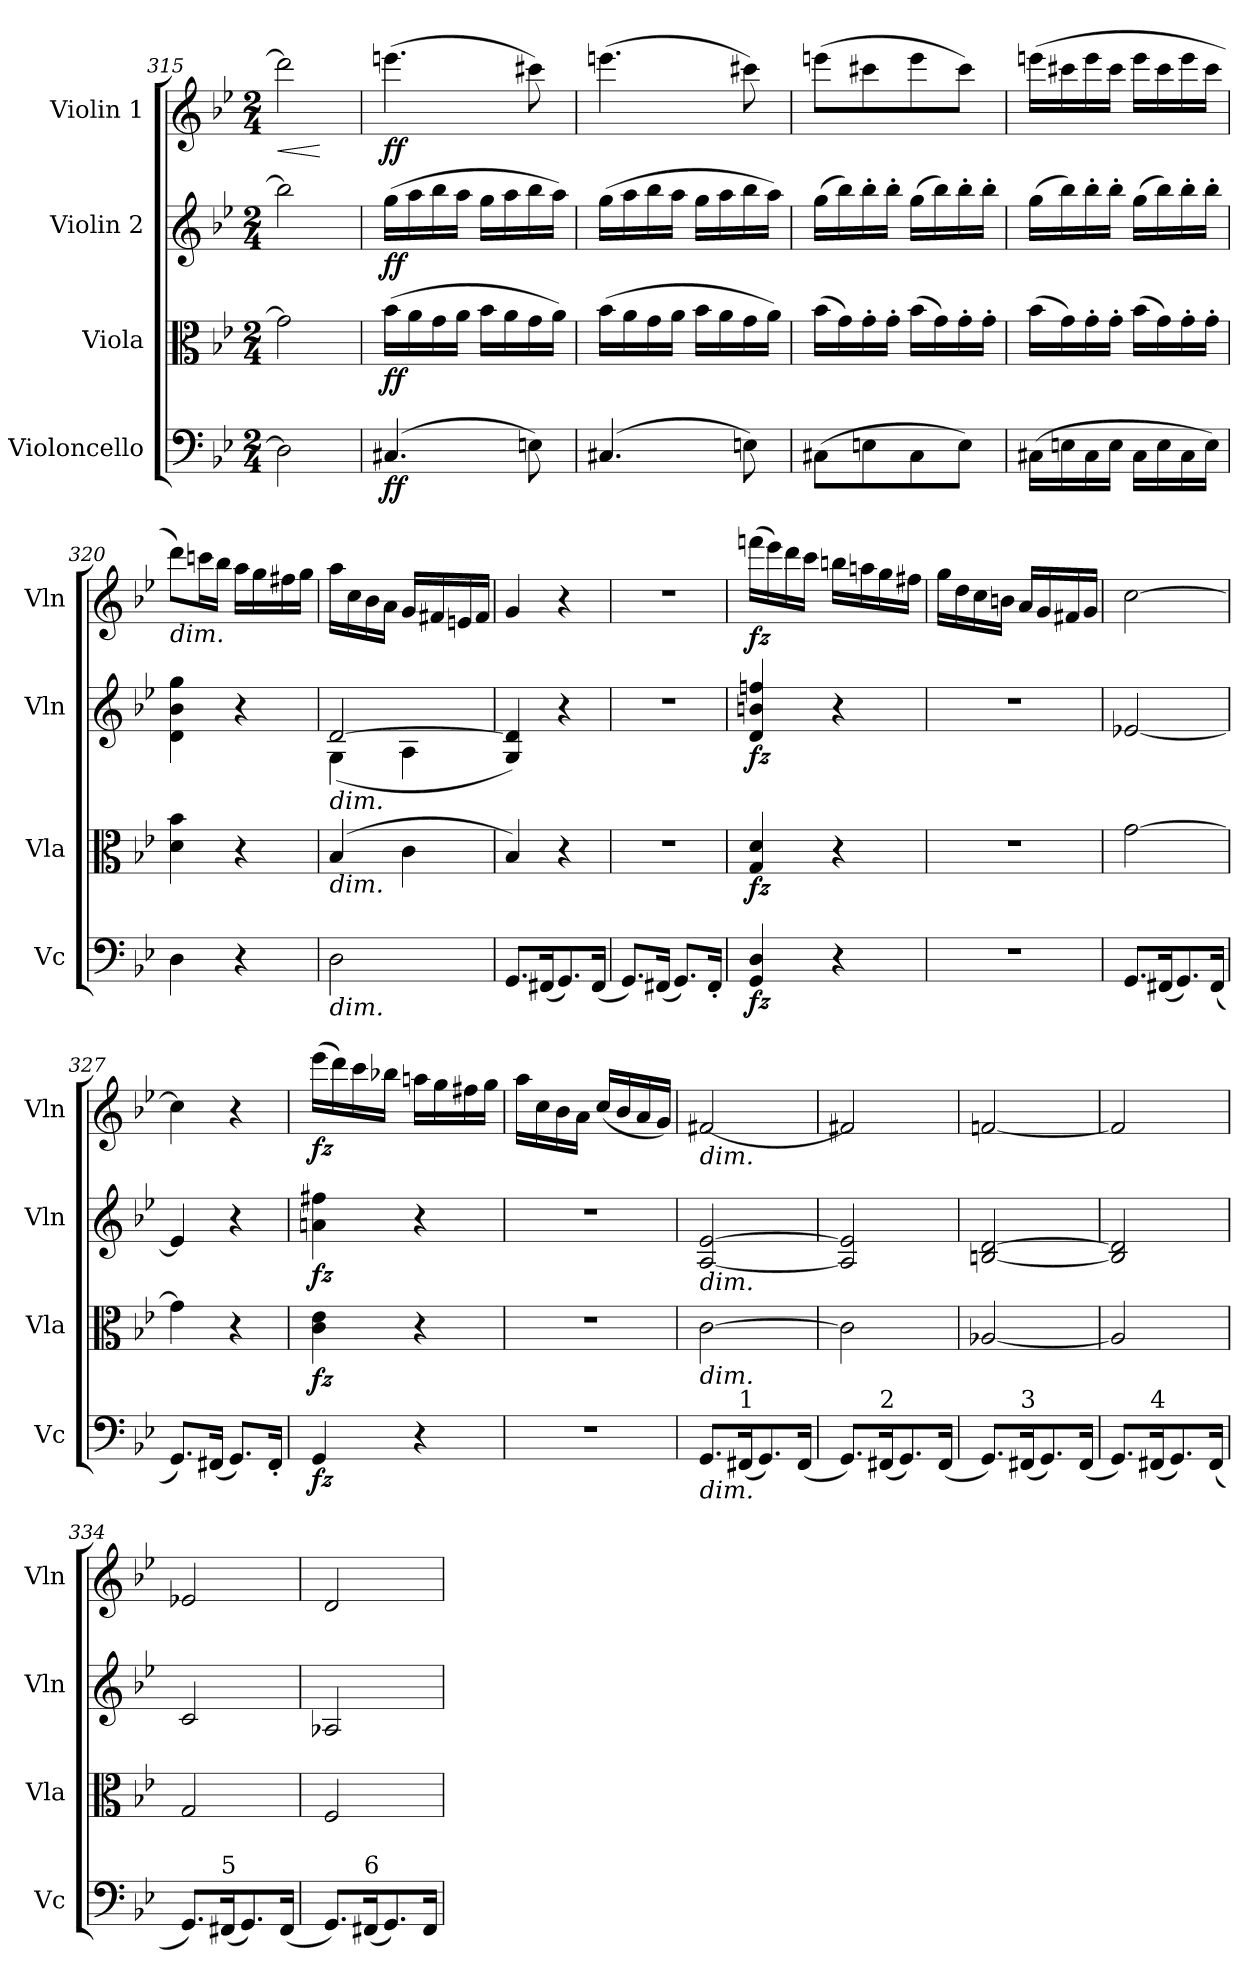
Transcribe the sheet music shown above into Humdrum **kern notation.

**kern	**dynam	**kern	**dynam	**kern	**dynam	**kern	**dynam
*part4	*part4	*part3	*part3	*part2	*part2	*part1	*part1
*staff4	*staff4	*staff3	*staff3	*staff2	*staff2	*staff1	*staff1
*I"Violoncello	*	*I"Viola	*	*I"Violin 2	*	*I"Violin 1	*
*I'Vc	*	*I'Vla	*	*I'Vln	*	*I'Vln	*
*clefF4	*	*clefC3	*	*clefG2	*	*clefG2	*
*k[b-e-]	*	*k[b-e-]	*	*k[b-e-]	*	*k[b-e-]	*
*M2/4	*	*M2/4	*	*M2/4	*	*M2/4	*
=315	=315	=315	=315	=315	=315	=315	=315
!	!	!	!	!	!	!	!LO:HP:b
2D\]	.	2g\]	.	2bb-\]	.	2ddd\]	<
.	.	.	.	.	.	.	[
=316	=316	=316	=316	=316	=316	=316	=316
!	!LO:DY:b	!	!LO:DY:b	!	!LO:DY:b	!	!LO:DY:b
(4.C#X/	ff	(16b-\LL	ff	(16gg\LL	ff	(4.eeen\	ff
.	.	16a\	.	16aa\	.	.	.
.	.	16g\	.	16bb-\	.	.	.
.	.	16a\JJ	.	16aa\JJ	.	.	.
.	.	16b-\LL	.	16gg\LL	.	.	.
.	.	16a\	.	16aa\	.	.	.
8En\)	.	16g\	.	16bb-\	.	8ccc#X\)	.
.	.	16a\JJ)	.	16aa\JJ)	.	.	.
!!LO:LB:g=z
=317	=317	=317	=317	=317	=317	=317	=317
(4.C#X/	.	(16b-\LL	.	(16gg\LL	.	(4.eeen\	.
.	.	16a\	.	16aa\	.	.	.
.	.	16g\	.	16bb-\	.	.	.
.	.	16a\JJ	.	16aa\JJ	.	.	.
.	.	16b-\LL	.	16gg\LL	.	.	.
.	.	16a\	.	16aa\	.	.	.
8En\)	.	16g\	.	16bb-\	.	8ccc#X\)	.
.	.	16a\JJ)	.	16aa\JJ)	.	.	.
=318	=318	=318	=318	=318	=318	=318	=318
(8C#X\L	.	(16b-\LL	.	(16gg\LL	.	(8eeen\L	.
.	.	16g\)	.	16bb-\)	.	.	.
8En\	.	16g'\	.	16bb-'\	.	8ccc#X\	.
.	.	16g'\JJ	.	16bb-'\JJ	.	.	.
8C#\	.	(16b-\LL	.	(16gg\LL	.	8eee\	.
.	.	16g\)	.	16bb-\)	.	.	.
8E\J)	.	16g'\	.	16bb-'\	.	8ccc#\J)	.
.	.	16g'\JJ	.	16bb-'\JJ	.	.	.
=319	=319	=319	=319	=319	=319	=319	=319
(16C#X\LL	.	(16b-\LL	.	(16gg\LL	.	(16eeen\LL	.
16En\	.	16g\)	.	16bb-\)	.	16ccc#X\	.
16C#\	.	16g'\	.	16bb-'\	.	16eee\	.
16E\JJ	.	16g'\JJ	.	16bb-'\JJ	.	16ccc#\JJ	.
16C#\LL	.	(16b-\LL	.	(16gg\LL	.	16eee\LL	.
16E\	.	16g\)	.	16bb-\)	.	16ccc#\	.
16C#\	.	16g'\	.	16bb-'\	.	16eee\	.
16E\JJ)	.	16g'\JJ	.	16bb-'\JJ	.	16ccc#\JJ	.
=320	=320	=320	=320	=320	=320	=320	=320
!	!	!	!	!	!	!LO:TX:b:i:t=dim.	!
4D\	.	4d\ 4b-\	.	4d\ 4b-\ 4gg\	.	8ddd\L)	.
.	.	.	.	.	.	16cccn\L	.
.	.	.	.	.	.	16bb-\JJ	.
4r	.	4r	.	4r	.	16aa\LL	.
.	.	.	.	.	.	16gg\	.
.	.	.	.	.	.	16ff#X\	.
.	.	.	.	.	.	16gg\JJ	.
=321	=321	=321	=321	=321	=321	=321	=321
*	*	*	*	*^	*	*	*
!	!	!	!	!LO:TX:b:i:t=dim.	!	!	!	!
!	!	!LO:TX:b:i:t=dim.	!	!	!	!	!	!
!LO:TX:b:i:t=dim.	!	!	!	!	!	!	!	!
2D\	.	(4B-/	.	[2d/	(4G\	.	16aa\LL	.
.	.	.	.	.	.	.	16cc\	.
.	.	.	.	.	.	.	16b-\	.
.	.	.	.	.	.	.	16a\JJ	.
.	.	4c\	.	.	4A\	.	16g/LL	.
.	.	.	.	.	.	.	16f#X/	.
.	.	.	.	.	.	.	16en/	.
.	.	.	.	.	.	.	16f#/JJ	.
*	*	*	*	*v	*v	*	*	*
!!LO:LB:g=z
=322	=322	=322	=322	=322	=322	=322	=322
8.GG/L	.	4B-/)	.	4G/ 4d/])	.	4g/	.
(16FF#X/K	.	.	.	.	.	.	.
8.GG/)	.	4r	.	4r	.	4r	.
(16FF#/Jk	.	.	.	.	.	.	.
=323	=323	=323	=323	=323	=323	=323	=323
8.GG/L)	.	2r	.	2r	.	2r	.
(16FF#X/Jk	.	.	.	.	.	.	.
8.GG/L)	.	.	.	.	.	.	.
16FF#'/Jk	.	.	.	.	.	.	.
=324	=324	=324	=324	=324	=324	=324	=324
!	!LO:DY:b	!	!LO:DY:b	!	!LO:DY:b	!	!LO:DY:b
4GG/ 4D/	fz	4G/ 4d/	fz	4d/ 4bn/ 4ffn/	fz	(16fffn\LL	fz
.	.	.	.	.	.	16eee-\)	.
.	.	.	.	.	.	16ddd\	.
.	.	.	.	.	.	16ccc\JJ	.
4r	.	4r	.	4r	.	16bbn\LL	.
.	.	.	.	.	.	16aan\	.
.	.	.	.	.	.	16gg\	.
.	.	.	.	.	.	16ff#X\JJ	.
=325	=325	=325	=325	=325	=325	=325	=325
2r	.	2r	.	2r	.	16gg\LL	.
.	.	.	.	.	.	16dd\	.
.	.	.	.	.	.	16cc\	.
.	.	.	.	.	.	16bn\JJ	.
.	.	.	.	.	.	16a/LL	.
.	.	.	.	.	.	16g/	.
.	.	.	.	.	.	16f#X/	.
.	.	.	.	.	.	16g/JJ	.
=326	=326	=326	=326	=326	=326	=326	=326
8.GG/L	.	[2g\	.	[2e-X/	.	[2cc\	.
(16FF#X/K	.	.	.	.	.	.	.
8.GG/)	.	.	.	.	.	.	.
(16FF#/Jk	.	.	.	.	.	.	.
=327	=327	=327	=327	=327	=327	=327	=327
8.GG/L)	.	4g\]	.	4e-/]	.	4cc\]	.
(16FF#X/Jk	.	.	.	.	.	.	.
8.GG/L)	.	4r	.	4r	.	4r	.
16FF#'/Jk	.	.	.	.	.	.	.
!!LO:LB:g=z
=328	=328	=328	=328	=328	=328	=328	=328
!	!LO:DY:b	!	!LO:DY:b	!	!LO:DY:b	!	!LO:DY:b
4GG/	fz	4c\ 4e-\	fz	4an\ 4ff#X\	fz	(16eee-\LL	fz
.	.	.	.	.	.	16ddd\)	.
.	.	.	.	.	.	16ccc\	.
.	.	.	.	.	.	16bb-X\JJ	.
4r	.	4r	.	4r	.	16aan\LL	.
.	.	.	.	.	.	16gg\	.
.	.	.	.	.	.	16ff#X\	.
.	.	.	.	.	.	16gg\JJ	.
=329	=329	=329	=329	=329	=329	=329	=329
2r	.	2r	.	2r	.	16aa\LL	.
.	.	.	.	.	.	16cc\	.
.	.	.	.	.	.	16b-\	.
.	.	.	.	.	.	16a\JJ	.
.	.	.	.	.	.	(16cc/LL	.
.	.	.	.	.	.	16b-/	.
.	.	.	.	.	.	16a/	.
.	.	.	.	.	.	16g/JJ)	.
=330	=330	=330	=330	=330	=330	=330	=330
!	!	!	!	!	!	!LO:TX:b:i:t=dim.	!
!	!	!	!	!LO:TX:b:i:t=dim.	!	!	!
!	!	!LO:TX:b:i:t=dim.	!	!	!	!	!
!LO:TX:b:i:t=dim.	!	!	!	!	!	!	!
8.GG/L	.	[2c\	.	[2A/ [2e-/	.	[2f#X/	.
!LO:TX:a:t=1	!	!	!	!	!	!	!
(16FF#X/K	.	.	.	.	.	.	.
8.GG/)	.	.	.	.	.	.	.
(16FF#/Jk	.	.	.	.	.	.	.
=331	=331	=331	=331	=331	=331	=331	=331
8.GG/L)	.	2c\]	.	2A/] 2e-/]	.	2f#X/]	.
!LO:TX:a:t=2	!	!	!	!	!	!	!
(16FF#X/K	.	.	.	.	.	.	.
8.GG/)	.	.	.	.	.	.	.
(16FF#/Jk	.	.	.	.	.	.	.
=332	=332	=332	=332	=332	=332	=332	=332
8.GG/L)	.	[2A-X/	.	[2Bn/ [2d/	.	[2fn/	.
!LO:TX:a:t=3	!	!	!	!	!	!	!
(16FF#X/K	.	.	.	.	.	.	.
8.GG/)	.	.	.	.	.	.	.
(16FF#/Jk	.	.	.	.	.	.	.
=333	=333	=333	=333	=333	=333	=333	=333
8.GG/L)	.	2A-/]	.	2B/] 2d/]	.	2f/]	.
!LO:TX:a:t=4	!	!	!	!	!	!	!
(16FF#X/K	.	.	.	.	.	.	.
8.GG/)	.	.	.	.	.	.	.
(16FF#/Jk	.	.	.	.	.	.	.
=334	=334	=334	=334	=334	=334	=334	=334
8.GG/L)	.	2G/	.	2c/	.	2e-X/	.
!LO:TX:a:t=5	!	!	!	!	!	!	!
(16FF#X/K	.	.	.	.	.	.	.
8.GG/)	.	.	.	.	.	.	.
(16FF#/Jk	.	.	.	.	.	.	.
!!LO:PB:g=z
=335	=335	=335	=335	=335	=335	=335	=335
8.GG/L)	.	2F/	.	2A-X/	.	2d/	.
!LO:TX:a:t=6	!	!	!	!	!	!	!
(16FF#X/K	.	.	.	.	.	.	.
8.GG/)	.	.	.	.	.	.	.
16FF#/Jk	.	.	.	.	.	.	.
=	=	=	=	=	=	=	=
*-	*-	*-	*-	*-	*-	*-	*-
